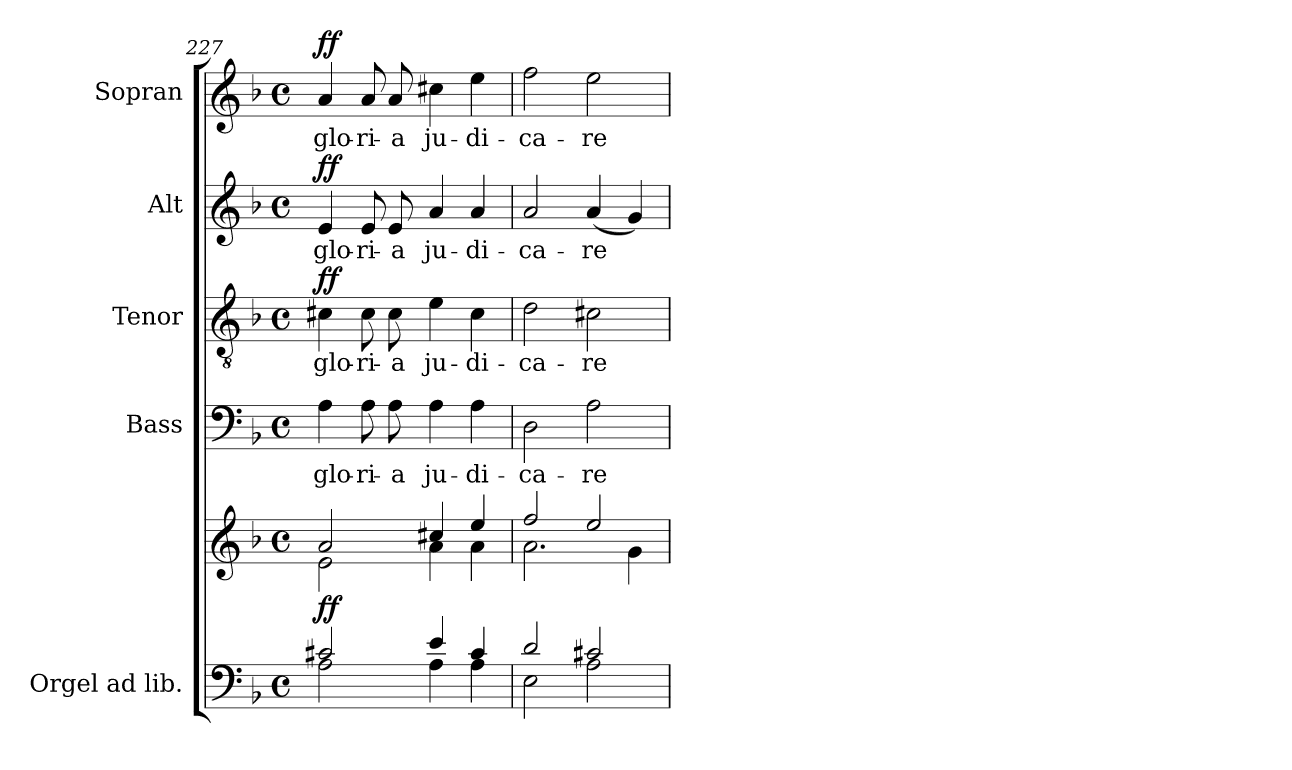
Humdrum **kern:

**kern	**kern	**dynam	**kern	**text	**kern	**text	**dynam	**kern	**text	**dynam	**kern	**text	**dynam
*part5	*part5	*part5	*part4	*part4	*part3	*part3	*part3	*part2	*part2	*part2	*part1	*part1	*part1
*staff6	*staff5	*staff5/6	*staff4	*staff4	*staff3	*staff3	*staff3	*staff2	*staff2	*staff2	*staff1	*staff1	*staff1
*I"Orgel ad lib.	*	*	*I"Bass	*	*I"Tenor	*	*	*I"Alt	*	*	*I"Sopran	*	*
*	*	*	*I'B.	*	*I'T.	*	*	*I'A.	*	*	*I'S.	*	*
*clefF4	*clefG2	*	*clefF4	*	*clefGv2	*	*	*clefG2	*	*	*clefG2	*	*
*k[b-]	*k[b-]	*	*k[b-]	*	*k[b-]	*	*	*k[b-]	*	*	*k[b-]	*	*
*F:	*F:	*	*F:	*	*F:	*	*	*F:	*	*	*F:	*	*
*M4/4	*M4/4	*	*M4/4	*	*M4/4	*	*	*M4/4	*	*	*M4/4	*	*
*met(c)	*met(c)	*	*met(c)	*	*met(c)	*	*	*met(c)	*	*	*met(c)	*	*
=227	=227	=227	=227	=227	=227	=227	=227	=227	=227	=227	=227	=227	=227
*^	*^	*	*	*	*	*	*	*	*	*	*	*	*
!	!	!	!	!LO:DY:b	!	!LO:LY:b	!	!LO:LY:b	!LO:DY:a	!	!LO:LY:b	!LO:DY:a	!	!LO:LY:b	!LO:DY:a
2c#X/	2A\	2a/	2e\	ff	4A\	glo-	4c#X\	glo-	ff	4e/	glo-	ff	4a/	glo-	ff
!	!	!	!	!	!	!LO:LY:b	!	!LO:LY:b	!	!	!LO:LY:b	!	!	!LO:LY:b	!
.	.	.	.	.	8A\	-ri-	8c#\	-ri-	.	8e/	-ri-	.	8a/	-ri-	.
!	!	!	!	!	!	!LO:LY:b	!	!LO:LY:b	!	!	!LO:LY:b	!	!	!LO:LY:b	!
.	.	.	.	.	8A\	-a	8c#\	-a	.	8e/	-a	.	8a/	-a	.
!	!	!	!	!	!	!LO:LY:b	!	!LO:LY:b	!	!	!LO:LY:b	!	!	!LO:LY:b	!
4e/	4A\	4cc#X/	4a\	.	4A\	ju-	4e\	ju-	.	4a/	ju-	.	4cc#X\	ju-	.
!	!	!	!	!	!	!LO:LY:b	!	!LO:LY:b	!	!	!LO:LY:b	!	!	!LO:LY:b	!
4c#/	4A\	4ee/	4a\	.	4A\	-di-	4c#\	-di-	.	4a/	-di-	.	4ee\	-di-	.
=228	=228	=228	=228	=228	=228	=228	=228	=228	=228	=228	=228	=228	=228	=228	=228
!	!	!	!	!	!	!LO:LY:b	!	!LO:LY:b	!	!	!LO:LY:b	!	!	!LO:LY:b	!
2d/	2E\	2ff/	2.a\	.	2D\	-ca-	2d\	-ca-	.	2a/	-ca-	.	2ff\	-ca-	.
!	!	!	!	!	!	!LO:LY:b	!	!LO:LY:b	!	!	!LO:LY:b	!	!	!LO:LY:b	!
2c#X/	2A\	2ee/	.	.	2A\	-re	2c#X\	-re	.	(<4a/	-re	.	2ee\	-re	.
.	.	.	4g\	.	.	.	.	.	.	4g/)	.	.	.	.	.
*v	*v	*	*	*	*	*	*	*	*	*	*	*	*	*	*
*	*v	*v	*	*	*	*	*	*	*	*	*	*	*	*
=	=	=	=	=	=	=	=	=	=	=	=	=	=
*-	*-	*-	*-	*-	*-	*-	*-	*-	*-	*-	*-	*-	*-
